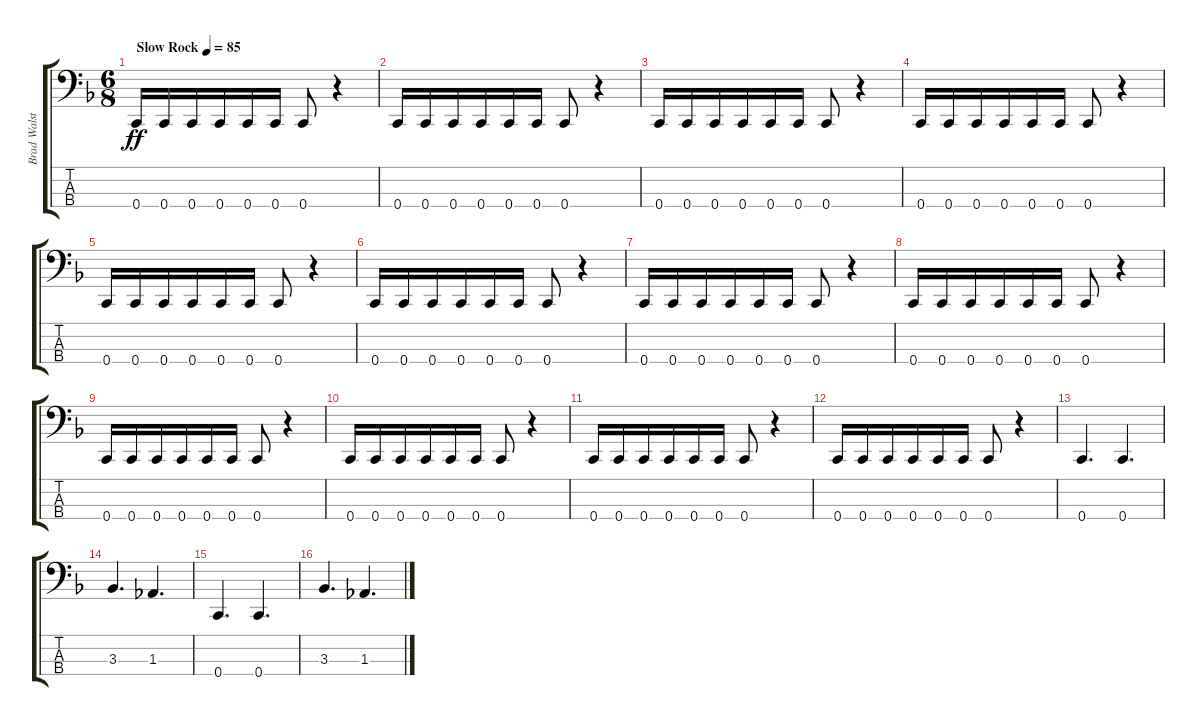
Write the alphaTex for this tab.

\track ("Brad Walst" "Brad Walst") {instrument electricbassfinger}
\staff {score tabs}
\tuning (F2 C2 G1 C1) {hide}
\ts (6 8)
\tempo (85 "Slow Rock")
\clef f4
\ks f
0.4.16{dy ff instrument electricbassfinger} 0.4.16 0.4.16 0.4.16 0.4.16 0.4.16 0.4.8 r.4 |
0.4.16 0.4.16 0.4.16 0.4.16 0.4.16 0.4.16 0.4.8 r.4 |
0.4.16 0.4.16 0.4.16 0.4.16 0.4.16 0.4.16 0.4.8 r.4 |
0.4.16 0.4.16 0.4.16 0.4.16 0.4.16 0.4.16 0.4.8 r.4 |
0.4.16 0.4.16 0.4.16 0.4.16 0.4.16 0.4.16 0.4.8 r.4 |
0.4.16 0.4.16 0.4.16 0.4.16 0.4.16 0.4.16 0.4.8 r.4 |
0.4.16 0.4.16 0.4.16 0.4.16 0.4.16 0.4.16 0.4.8 r.4 |
0.4.16 0.4.16 0.4.16 0.4.16 0.4.16 0.4.16 0.4.8 r.4 |
0.4.16 0.4.16 0.4.16 0.4.16 0.4.16 0.4.16 0.4.8 r.4 |
0.4.16 0.4.16 0.4.16 0.4.16 0.4.16 0.4.16 0.4.8 r.4 |
0.4.16 0.4.16 0.4.16 0.4.16 0.4.16 0.4.16 0.4.8 r.4 |
0.4.16 0.4.16 0.4.16 0.4.16 0.4.16 0.4.16 0.4.8 r.4 |
0.4.4{d} 0.4.4{d} |
3.3.4{d} 1.3.4{d} |
0.4.4{d} 0.4.4{d} |
3.3.4{d} 1.3.4{d}
